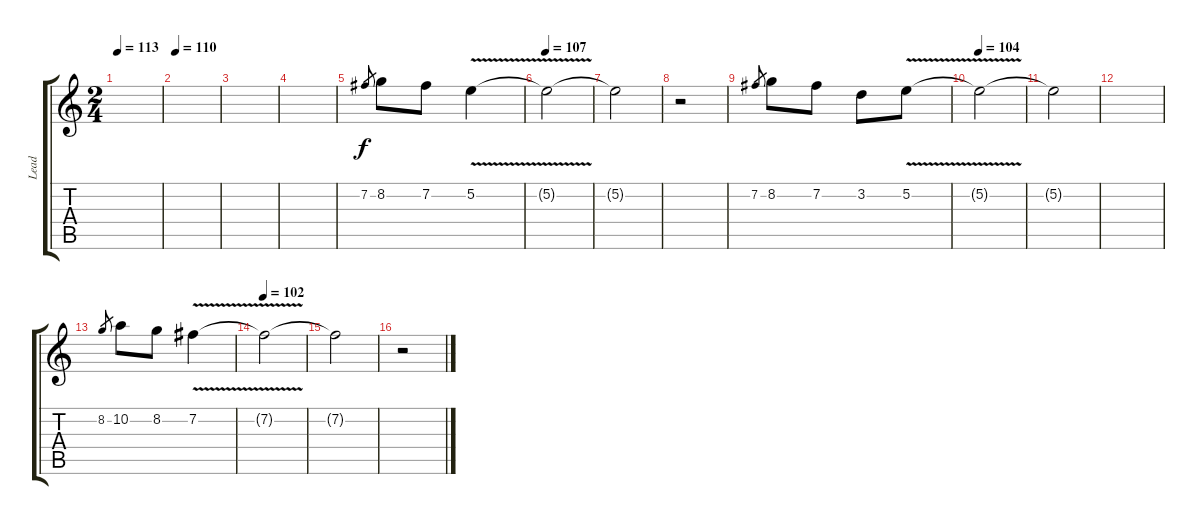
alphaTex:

\track ("Lead" "Lead") {instrument distortionguitar}
\staff {score tabs}
\tuning (E4 B3 G3 D3 A2 E2) {hide}
\ts (2 4)
\tempo 113
\clef g2
\ks c
|
\tempo 110
|
|
|
7.2.8{gr} 8.2.8 7.2.8 5.2{v}.4 |
\tempo 107
5.2{t}.2{volume 0} |
5.2{t}.2 |
r.2{volume 10} |
7.2.8{gr} 8.2.8 7.2.8 3.2.8 5.2{v}.8 |
\tempo 104
5.2{t}.2{volume 0} |
5.2{t}.2 |
|
8.2.8{gr} 10.2.8{volume 12} 8.2.8 7.2{v}.4 |
\tempo 102
7.2{t}.2{volume 0} |
7.2{t}.2 |
r.2{volume 10}
